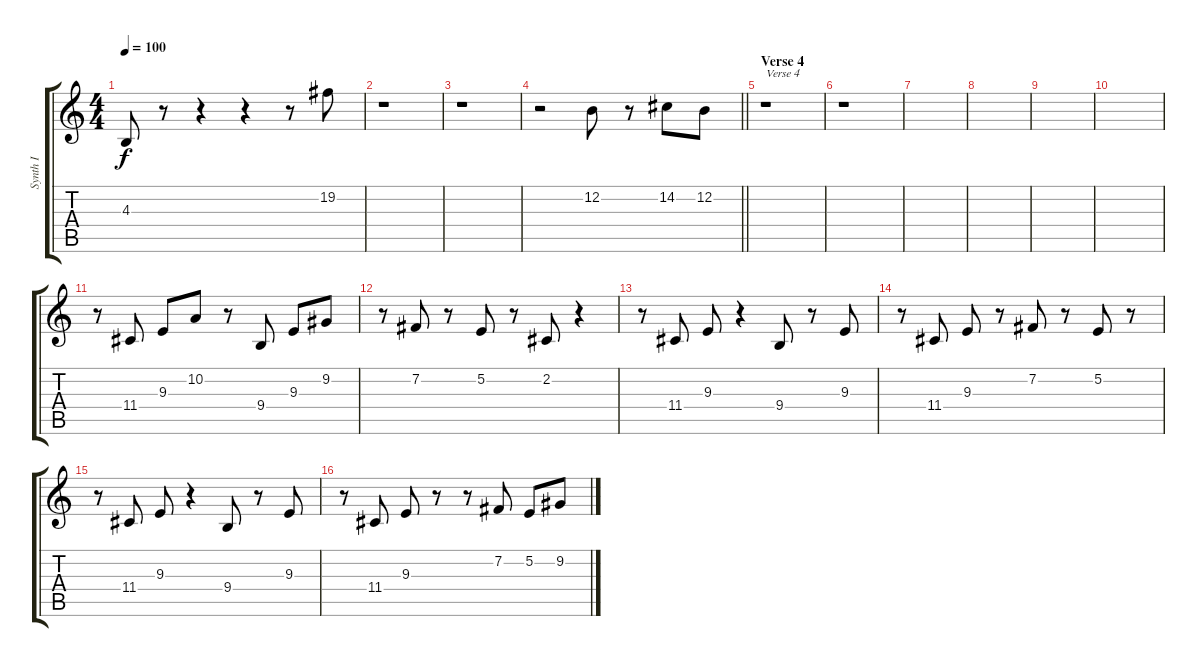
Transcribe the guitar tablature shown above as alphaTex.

\track ("Synth I" "Synth I") {instrument pad1newage}
\staff {score tabs}
\tuning (E4 B3 G3 D3 A2 E2) {hide}
\ts (4 4)
\tempo 100
\clef g2
\ks c
4.3.8{dy f} r.8 r.4 r.4 r.8 19.2.8 |
r.1 |
r.1 |
\barLineRight lightlight
r.2 12.2.8 r.8 14.2.8 12.2.8 |
\section ("" "Verse 4")
r.1{txt "Verse 4"} |
r.1 |
|
|
|
|
r.8 11.4.8 9.3.8 10.2.8 r.8 9.4.8 9.3.8 9.2.8 |
r.8 7.2.8 r.8 5.2.8 r.8 2.2.8 r.4 |
r.8 11.4.8 9.3.8 r.4 9.4.8 r.8 9.3.8 |
r.8 11.4.8 9.3.8 r.8 7.2.8 r.8 5.2.8 r.8 |
r.8 11.4.8 9.3.8 r.4 9.4.8 r.8 9.3.8 |
r.8 11.4.8 9.3.8 r.8 r.8 7.2.8 5.2.8 9.2.8
